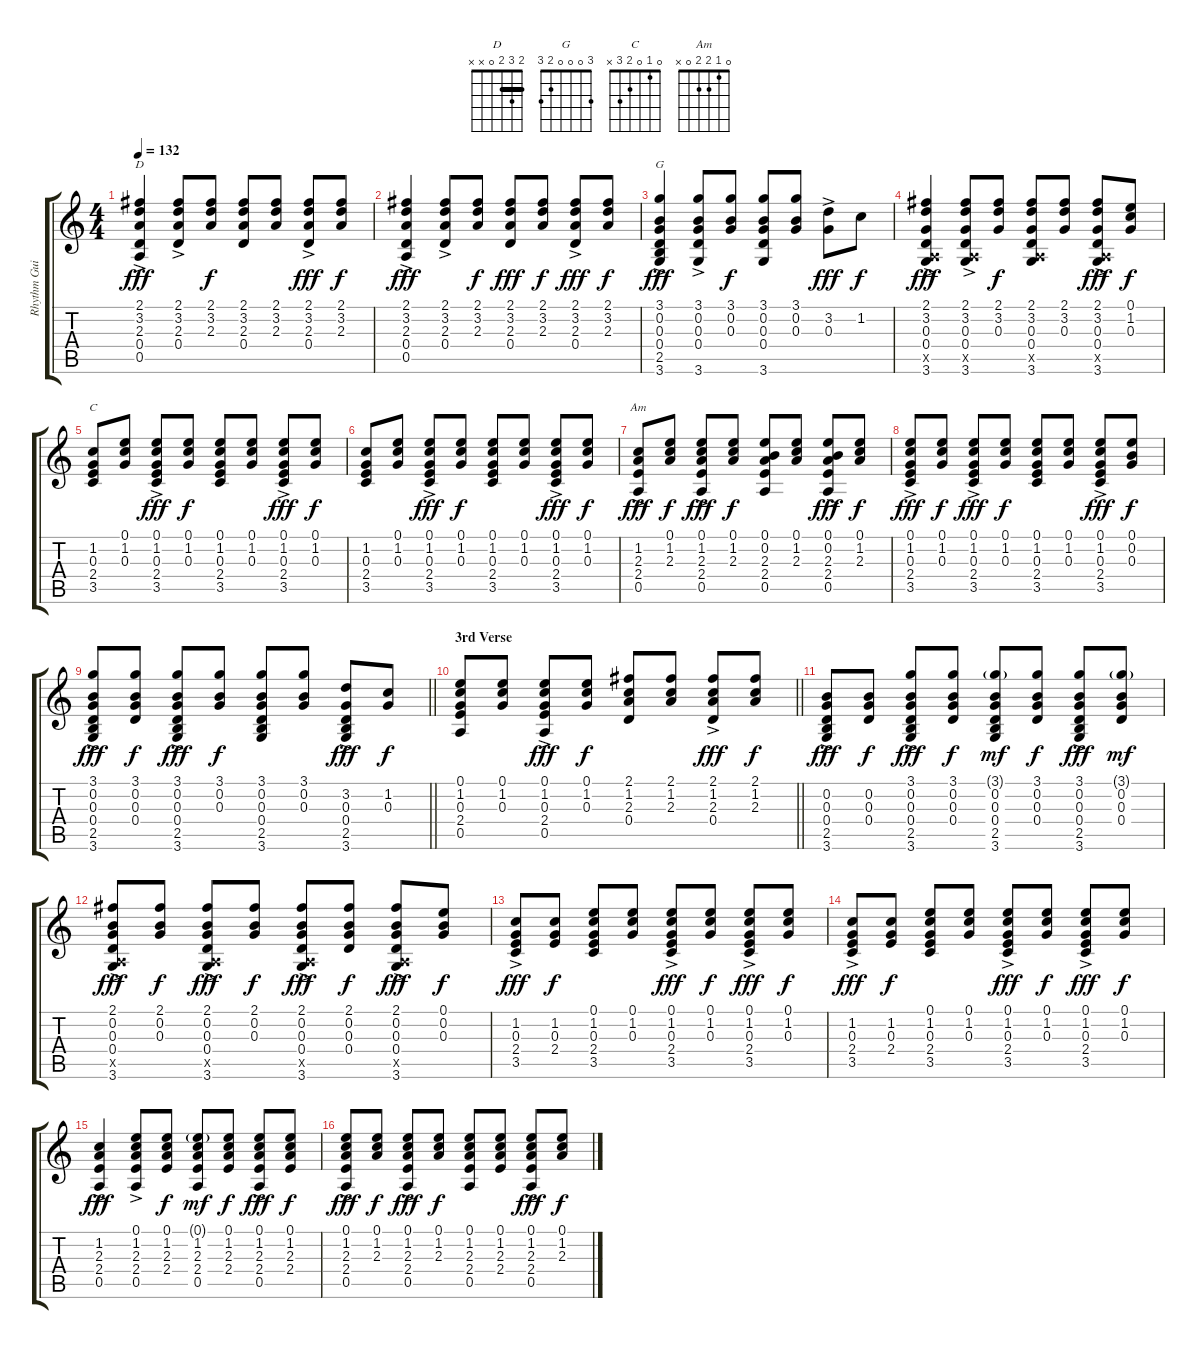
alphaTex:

\track ("Rhythm Guitar" "Rhythm Gui") {instrument acousticguitarnylon}
\staff {score tabs}
\tuning (E4 B3 G3 D3 A2 E2) {hide}
\chord ("D" 2 3 2 0 x x) {barre 2}
\chord ("G" 3 0 0 0 2 3)
\chord ("C" 0 1 0 2 3 x)
\chord ("Am" 0 1 2 2 0 x)
\ts (4 4)
\tempo 132
\clef g2
\ks c
(2.1{ac} 3.2 2.3 0.4 0.5).4{ch "D" dy fff} (2.1{ac} 3.2 2.3 0.4).8 (2.1 3.2 2.3).8{dy f} (2.1 3.2 2.3 0.4).8 (2.1 3.2 2.3).8 (2.1{ac} 3.2 2.3 0.4).8{dy fff} (2.1 3.2 2.3).8{dy f} |
(2.1{ac} 3.2 2.3 0.4 0.5).4{dy fff} (2.1{ac} 3.2 2.3 0.4).8 (2.1 3.2 2.3).8{dy f} (2.1 3.2 2.3 0.4).8{dy fff} (2.1 3.2 2.3).8{dy f} (2.1{ac} 3.2 2.3 0.4).8{dy fff} (2.1 3.2 2.3).8{dy f} |
(3.1{ac} 0.2 0.3 0.4 2.5 3.6).4{ch "G" dy fff} (3.1{ac} 0.2 0.3 0.4 3.6).8 (3.1 0.2 0.3).8{dy f} (3.1 0.2 0.3 0.4 3.6).8 (3.1 0.2 0.3).8 (3.2{ac} 0.3).8{dy fff} 1.2.8{dy f} |
(2.1{ac} 3.2 0.3 0.4 0.5{x} 3.6).4{dy fff} (2.1{ac} 3.2 0.3 0.4 0.5{x} 3.6).8 (2.1 3.2 0.3).8{dy f} (2.1 3.2 0.3 0.4 0.5{x} 3.6).8 (2.1 3.2 0.3).8 (2.1{ac} 3.2 0.3 0.4 0.5{x} 3.6).8{dy fff} (0.1 1.2 0.3).8{dy f} |
(1.2 0.3 2.4 3.5).8{ch "C"} (0.1 1.2 0.3).8 (0.1{ac} 1.2 0.3 2.4 3.5).8{dy fff} (0.1 1.2 0.3).8{dy f} (0.1 1.2 0.3 2.4 3.5).8 (0.1 1.2 0.3).8 (0.1{ac} 1.2 0.3 2.4 3.5).8{dy fff} (0.1 1.2 0.3).8{dy f} |
(1.2 0.3 2.4 3.5).8 (0.1 1.2 0.3).8 (0.1{ac} 1.2 0.3 2.4 3.5).8{dy fff} (0.1 1.2 0.3).8{dy f} (0.1 1.2 0.3 2.4 3.5).8 (0.1 1.2 0.3).8 (0.1{ac} 1.2 0.3 2.4 3.5).8{dy fff} (0.1 1.2 0.3).8{dy f} |
(1.2{ac} 2.3 2.4 0.5).8{ch "Am" dy fff} (0.1 1.2 2.3).8{dy f} (0.1 1.2{ac} 2.3 2.4 0.5).8{dy fff} (0.1 1.2 2.3).8{dy f} (0.1 0.2 2.3 2.4 0.5).8 (0.1 1.2 2.3).8 (0.1{ac} 0.2 2.3 2.4 0.5).8{dy fff} (0.1 1.2 2.3).8{dy f} |
(0.1{ac} 1.2 0.3 2.4 3.5).8{dy fff} (0.1 1.2 0.3).8{dy f} (0.1{ac} 1.2 0.3 2.4 3.5).8{dy fff} (0.1 1.2 0.3).8{dy f} (0.1 1.2 0.3 2.4 3.5).8 (0.1 1.2 0.3).8 (0.1{ac} 1.2 0.3 2.4 3.5).8{dy fff} (0.1 0.2 0.3).8{dy f} |
\barLineRight lightlight
(3.1{ac} 0.2 0.3 0.4 2.5 3.6).8{dy fff} (3.1 0.2 0.3 0.4).8{dy f} (3.1{ac} 0.2 0.3 0.4 2.5 3.6).8{dy fff} (3.1 0.2 0.3).8{dy f} (3.1 0.2 0.3 0.4 2.5 3.6).8 (3.1 0.2 0.3).8 (3.2{ac} 0.3 0.4 2.5 3.6).8{dy fff} (1.2 0.3).8{dy f} |
\section ("" "3rd Verse")
\barLineRight lightlight
(0.1 1.2 0.3 2.4 0.5).8 (0.1 1.2 0.3).8 (0.1{ac} 1.2 0.3 2.4 0.5).8{dy fff} (0.1 1.2 0.3).8{dy f} (2.1 1.2 2.3 0.4).8 (2.1 1.2 2.3).8 (2.1{ac} 1.2 2.3 0.4).8{dy fff} (2.1 1.2 2.3).8{dy f} |
(0.2{ac} 0.3 0.4 2.5 3.6).8{dy fff} (0.2 0.3 0.4).8{dy f} (3.1{ac} 0.2 0.3 0.4 2.5 3.6).8{dy fff} (3.1 0.2 0.3 0.4).8{dy f} (3.1{g} 0.2 0.3 0.4 2.5 3.6).8{dy mf} (3.1 0.2 0.3 0.4).8{dy f} (3.1 0.2{ac} 0.3 0.4 2.5 3.6).8{dy fff} (3.1{g} 0.2 0.3 0.4).8{dy mf} |
(2.1{ac} 0.2 0.3 0.4 0.5{x} 3.6).8{dy fff} (2.1 0.2 0.3).8{dy f} (2.1 0.2{ac} 0.3 0.4 0.5{x} 3.6).8{dy fff} (2.1 0.2 0.3).8{dy f} (2.1 0.2 0.3 0.4{ac} 0.5{ac x} 3.6).8{dy fff} (2.1 0.2 0.3 0.4).8{dy f} (2.1 0.2 0.3{ac} 0.4 0.5{ac x} 3.6).8{dy fff} (0.1 0.2 0.3).8{dy f} |
(1.2{ac} 0.3 2.4 3.5).8{dy fff} (1.2 0.3 2.4).8{dy f} (0.1 1.2 0.3 2.4 3.5).8 (0.1 1.2 0.3).8 (0.1{ac} 1.2 0.3 2.4 3.5).8{dy fff} (0.1 1.2 0.3).8{dy f} (0.1{ac} 1.2 0.3 2.4 3.5).8{dy fff} (0.1 1.2 0.3).8{dy f} |
(1.2{ac} 0.3 2.4 3.5).8{dy fff} (1.2 0.3 2.4).8{dy f} (0.1 1.2 0.3 2.4 3.5).8 (0.1 1.2 0.3).8 (0.1{ac} 1.2 0.3 2.4 3.5).8{dy fff} (0.1 1.2 0.3).8{dy f} (0.1{ac} 1.2 0.3 2.4 3.5).8{dy fff} (0.1 1.2 0.3).8{dy f} |
(1.2{ac} 2.3 2.4 0.5).4{dy fff} (0.1{ac} 1.2 2.3 2.4 0.5).8 (0.1 1.2 2.3 2.4).8{dy f} (0.1{g} 1.2 2.3 2.4 0.5).8{dy mf} (0.1 1.2 2.3 2.4).8{dy f} (0.1{ac} 1.2 2.3 2.4 0.5).8{dy fff} (0.1 1.2 2.3 2.4).8{dy f} |
(0.1{ac} 1.2 2.3 2.4 0.5).8{dy fff} (0.1 1.2 2.3).8{dy f} (0.1{ac} 1.2 2.3 2.4 0.5).8{dy fff} (0.1 1.2 2.3).8{dy f} (0.1 1.2 2.3 2.4 0.5).8 (0.1 1.2 2.3 2.4).8 (0.1{ac} 1.2 2.3 2.4 0.5).8{dy fff} (0.1 1.2 2.3).8{dy f}
